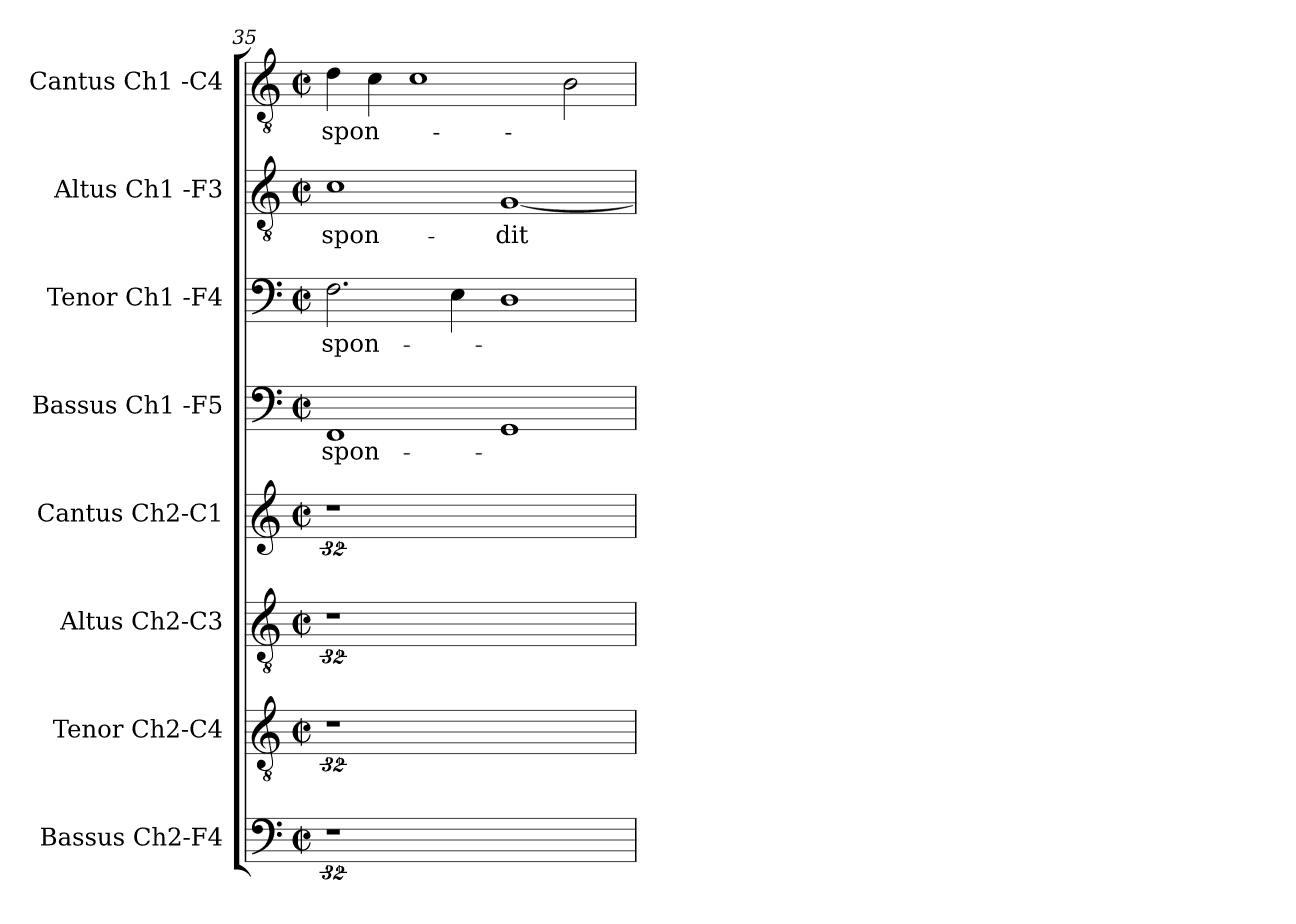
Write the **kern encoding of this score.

**kern	**kern	**kern	**kern	**kern	**text	**kern	**text	**kern	**text	**kern	**text
*part8	*part7	*part6	*part5	*part4	*part4	*part3	*part3	*part2	*part2	*part1	*part1
*staff8	*staff7	*staff6	*staff5	*staff4	*staff4	*staff3	*staff3	*staff2	*staff2	*staff1	*staff1
*I"Bassus Ch2-F4	*I"Tenor Ch2-C4	*I"Altus Ch2-C3	*I"Cantus Ch2-C1	*I"Bassus Ch1 -F5	*	*I"Tenor Ch1 -F4	*	*I"Altus Ch1 -F3	*	*I"Cantus Ch1 -C4	*
*I'B2	*I'T2	*I'A2	*I'C2	*I'B1	*	*I'T1	*	*I'A1	*	*I'C1	*
*clefF4	*clefGv2	*clefGv2	*clefG2	*clefF4	*	*clefF4	*	*clefGv2	*	*clefGv2	*
*k[]	*k[]	*k[]	*k[]	*k[]	*	*k[]	*	*k[]	*	*k[]	*
*M2/2	*M2/2	*M2/2	*M2/2	*M2/2	*	*M2/2	*	*M2/2	*	*M2/2	*
*met(c|)	*met(c|)	*met(c|)	*met(c|)	*met(c|)	*	*met(c|)	*	*met(c|)	*	*met(c|)	*
=35	=35	=35	=35	=35	=35	=35	=35	=35	=35	=35	=35
!	!	!	!	!	!LO:LY:b	!	!LO:LY:b	!	!LO:LY:b	!	!LO:LY:b
32%31r	32%31r	32%31r	32%31r	1FF	-spon-	2.F\	-spon-	1c	-spon-	4d\	-spon-
.	.	.	.	.	.	.	.	.	.	4c\	.
.	.	.	.	.	.	.	.	.	.	1c	.
.	.	.	.	.	.	4E\	.	.	.	.	.
1ryy	1ryy	1ryy	1ryy	.	.	.	.	.	.	.	.
!	!	!	!	!	!	!	!	!	!LO:LY:b	!	!
.	.	.	.	1GG	.	1D	.	[<1G	-dit	.	.
.	.	.	.	.	.	.	.	.	.	2B\	.
32ryy	32ryy	32ryy	32ryy	.	.	.	.	.	.	.	.
=	=	=	=	=	=	=	=	=	=	=	=
*-	*-	*-	*-	*-	*-	*-	*-	*-	*-	*-	*-
